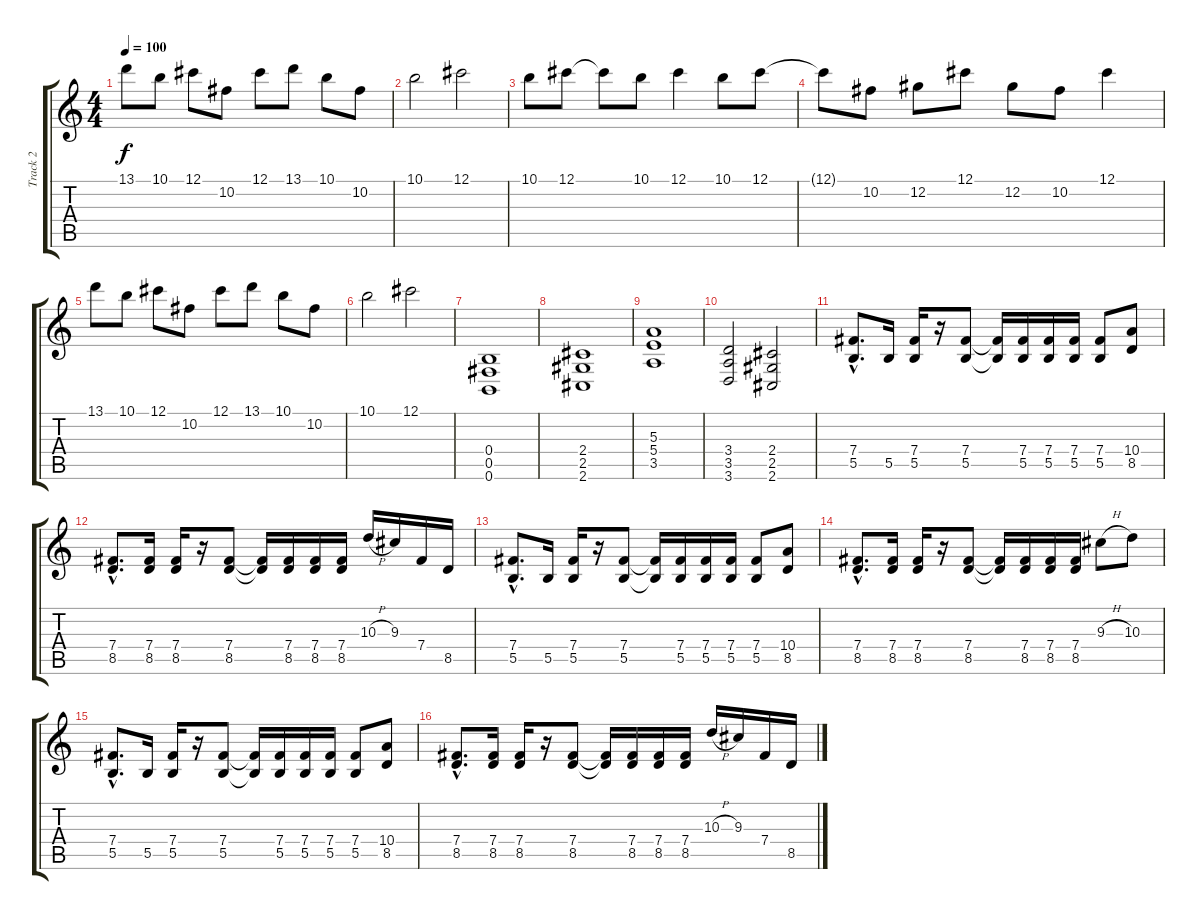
\track ("Track 2" "Track 2") {instrument distortionguitar}
\staff {score tabs}
\tuning (Db4 Ab3 E3 B2 Gb2 B1) {hide}
\ts (4 4)
\tempo 100
\clef g2
\ks c
13.1.8{dy f} 10.1.8 12.1.8 10.2.8 12.1.8 13.1.8 10.1.8 10.2.8 |
10.1.2 12.1.2 |
10.1.8 12.1.8 12.1{t}.8 10.1.8 12.1.4 10.1.8 12.1.8 |
12.1{t}.8 10.2.8 12.2.8 12.1.8 12.2.8 10.2.8 12.1.4 |
13.1.8 10.1.8 12.1.8 10.2.8 12.1.8 13.1.8 10.1.8 10.2.8 |
10.1.2 12.1.2 |
(0.4 0.5 0.6).1 |
(2.4 2.5 2.6).1 |
(5.3 5.4 3.5).1 |
(3.4 3.5 3.6).2 (2.4 2.5 2.6).2 |
(7.4{hac} 5.5{hac}).8{d} 5.5.16 (7.4 5.5).16 r.16 (7.4 5.5).8 (7.4{t} 5.5{t}).16 (7.4 5.5).16 (7.4 5.5).16 (7.4 5.5).16 (7.4 5.5).8 (10.4 8.5).8 |
(7.4{hac} 8.5{hac}).8{d} (7.4 8.5).16 (7.4 8.5).16 r.16 (7.4 8.5).8 (7.4{t} 8.5{t}).16 (7.4 8.5).16 (7.4 8.5).16 (7.4 8.5).16 10.3{h}.16 9.3.16 7.4.16 8.5.16 |
(7.4{hac} 5.5{hac}).8{d} 5.5.16 (7.4 5.5).16 r.16 (7.4 5.5).8 (7.4{t} 5.5{t}).16 (7.4 5.5).16 (7.4 5.5).16 (7.4 5.5).16 (7.4 5.5).8 (10.4 8.5).8 |
(7.4{hac} 8.5{hac}).8{d} (7.4 8.5).16 (7.4 8.5).16 r.16 (7.4 8.5).8 (7.4{t} 8.5{t}).16 (7.4 8.5).16 (7.4 8.5).16 (7.4 8.5).16 9.3{h}.8 10.3.8 |
(7.4{hac} 5.5{hac}).8{d} 5.5.16 (7.4 5.5).16 r.16 (7.4 5.5).8 (7.4{t} 5.5{t}).16 (7.4 5.5).16 (7.4 5.5).16 (7.4 5.5).16 (7.4 5.5).8 (10.4 8.5).8 |
(7.4{hac} 8.5{hac}).8{d} (7.4 8.5).16 (7.4 8.5).16 r.16 (7.4 8.5).8 (7.4{t} 8.5{t}).16 (7.4 8.5).16 (7.4 8.5).16 (7.4 8.5).16 10.3{h}.16 9.3.16 7.4.16 8.5.16
